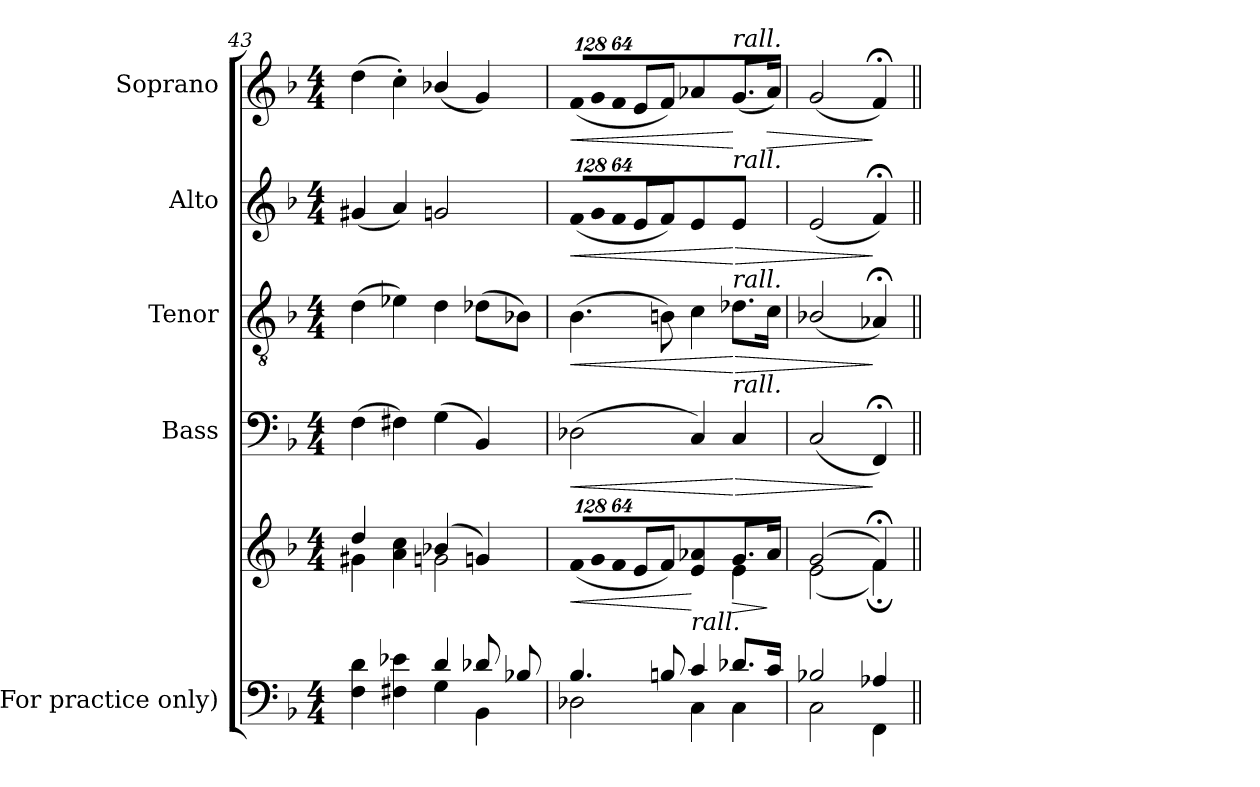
**kern	**kern	**dynam	**kern	**dynam	**kern	**dynam	**kern	**dynam	**kern	**dynam
*part5	*part5	*part5	*part4	*part4	*part3	*part3	*part2	*part2	*part1	*part1
*staff6	*staff5	*staff5/6	*staff4	*staff4	*staff3	*staff3	*staff2	*staff2	*staff1	*staff1
*I"(For  practice only)	*	*	*I"Bass	*	*I"Tenor	*	*I"Alto	*	*I"Soprano	*
*	*	*	*I'B.	*	*I'T.	*	*I'A.	*	*I'S.	*
*clefF4	*clefG2	*	*clefF4	*	*clefGv2	*	*clefG2	*	*clefG2	*
*	*	*	*	*	*ITrd7c12	*	*	*	*	*
*k[b-]	*k[b-]	*	*k[b-]	*	*k[b-]	*	*k[b-]	*	*k[b-]	*
*F:	*F:	*	*F:	*	*F:	*	*F:	*	*F:	*
*M4/4	*M4/4	*	*M4/4	*	*M4/4	*	*M4/4	*	*M4/4	*
=43	=43	=43	=43	=43	=43	=43	=43	=43	=43	=43
*^	*^	*	*	*	*	*	*	*	*	*
4Fi\ 4di	2ryy	4ddi/	4g#Xi\	.	(4Fi\	.	(4Di\	.	(4g#Xi/	.	(4ddi\	.
4F#Xi\ 4e-Xi	.	4ai\ 4cci	4ryy	.	4F#Xi\)	.	4E-Xi\)	.	4ai/)	.	4cc'i\)	.
4di/	4Gi\	(4b-Xi/	2gni\	.	(4Gi\	.	4Di\	.	2gni/	.	(4b-Xi/	.
8d-Xi/	4BB-i\	4gni/)	.	.	4BB-i/)	.	(8D-Xi\L	.	.	.	4gi/)	.
8B-Xi/	.	.	.	.	.	.	8BB-Xi\J)	.	.	.	.	.
=44	=44	=44	=44	=44	=44	=44	=44	=44	=44	=44	=44	=44
*	*	*Xbrackettup	*	*	*	*	*	*	*	*	*	*
!	!	!LO:N:vis=8	!	!LO:HP:b	!	!LO:HP:b	!	!LO:HP:b	!	!	!	!
*	*	*	*	*	*	*	*	*	*Xbrackettup	*	*	*
!	!	!	!	!	!	!	!	!	!LO:N:vis=8	!LO:HP:b	!	!
*	*	*	*	*	*	*	*	*	*	*	*Xbrackettup	*
!	!	!	!	!	!	!	!	!	!	!	!LO:N:vis=8	!LO:HP:b
4.B-i/	2D-Xi\	(1024%85fi/L	2.ryy	<	(2D-Xi\	<	(4.BB-i\	<	(1024%85fi/L	<	(1024%85fi/L	<
!	!	!LO:N:vis=8	!	!	!	!	!	!	!LO:N:vis=8	!	!LO:N:vis=8	!
.	.	1024%85gi/	.	.	.	.	.	.	1024%85gi/	.	1024%85gi/	.
!	!	!LO:N:vis=8	!	!	!	!	!	!	!LO:N:vis=8	!	!LO:N:vis=8	!
.	.	512%43fi/J	.	.	.	.	.	.	512%43fi/J	.	512%43fi/J	.
.	.	8ei/L	.	.	.	.	.	.	8ei/L	.	8ei/L	.
8Bni/	.	8fi/J)	.	.	.	.	8BBni\)	.	8fi/J)	.	8fi/J)	.
!	!	!LO:TX:b:i:t=rall.	!	!	!	!	!	!	!	!	!	!
4ci/	4Ci\	4ei/ 4a-Xi	.	[	4Ci/)	.	4Ci\	.	4ei/	.	4a-Xi/	.
!	!	!	!	!	!	!	!	!	!	!	!LO:TX:a:i:t=rall.	!
!	!	!	!	!	!	!	!	!	!LO:TX:a:i:t=rall.	!	!	!
!	!	!	!	!	!	!	!LO:TX:a:i:t=rall.	!	!	!	!	!
!	!	!	!	!	!LO:TX:a:i:t=rall.	!	!	!	!	!	!	!
!	!	!	!	!LO:HP:b	!	!LO:HP:n=1:b	!	!LO:HP:n=1:b	!	!LO:HP:n=1:b	!	!
8.d-Xi/L	4Ci\	8.gi/L	4ei\	>	4Ci/	[ >	8.D-Xi\L	[ >	4ei/	[ >	(8.gi/L	[
!	!	!	!	!	!	!	!	!	!	!	!	!LO:HP:b
16ci/Jk	.	16a-i/Jk	.	]	.	.	16Ci\Jk	.	.	.	16a-i/Jk)	>
=45	=45	=45	=45	=45	=45	=45	=45	=45	=45	=45	=45	=45
2B-Xi/	2Ci\	(2gi/	(2ei\	.	(2Ci/	.	(2BB-Xi/	.	(2ei/	.	(2gi/	.
4A-Xi/	4FFi\	4f;i/)	4f;i\)	.	4FF;i/)	]	4AA-X;i/)	]	4f;i/)	]	4f;i/)	]
*v	*v	*	*	*	*	*	*	*	*	*	*	*
*	*v	*v	*	*	*	*	*	*	*	*	*
=||	=||	=||	=||	=||	=||	=||	=||	=||	=||	=||
*-	*-	*-	*-	*-	*-	*-	*-	*-	*-	*-
